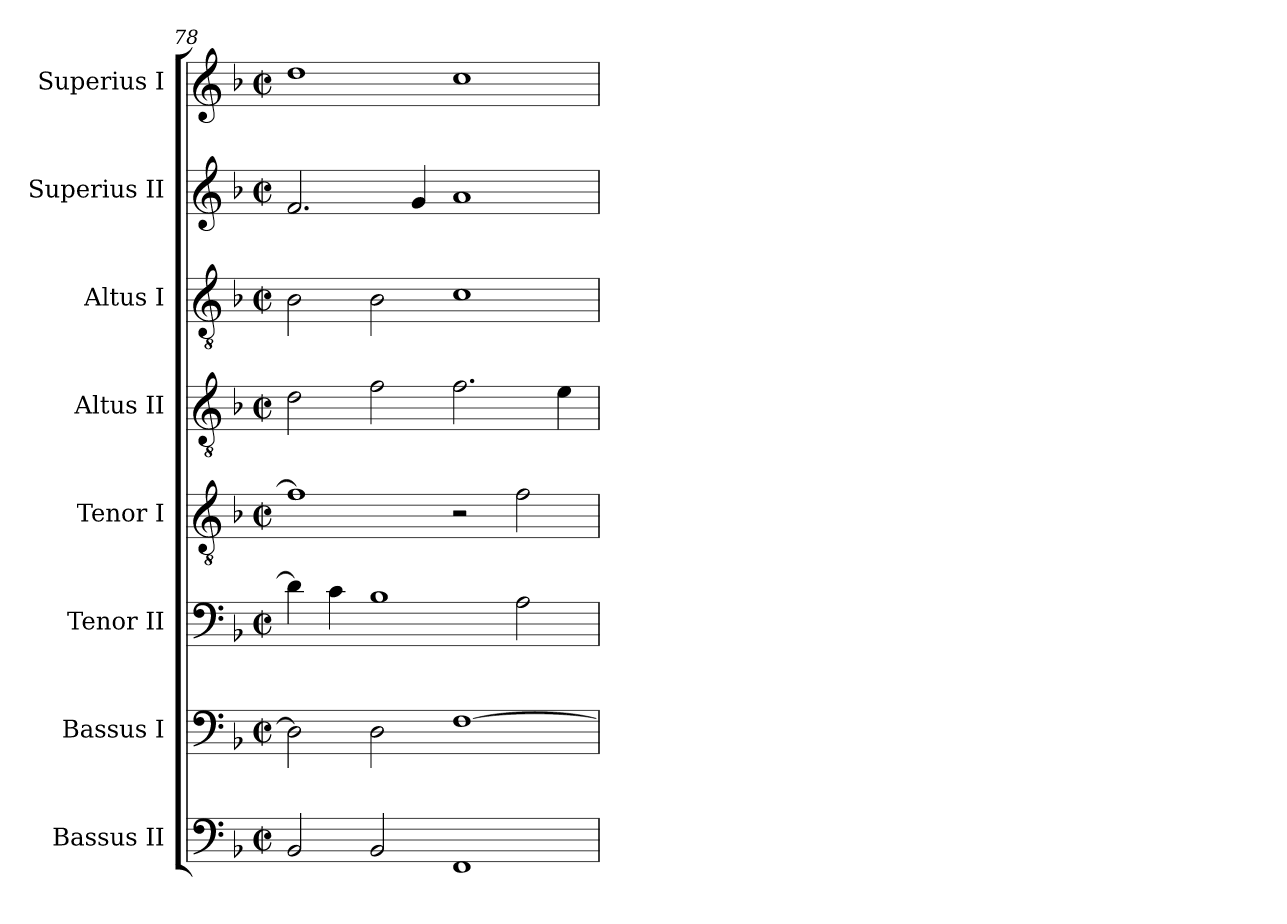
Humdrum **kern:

**kern	**kern	**kern	**kern	**kern	**kern	**kern	**kern
*part8	*part7	*part6	*part5	*part4	*part3	*part2	*part1
*staff8	*staff7	*staff6	*staff5	*staff4	*staff3	*staff2	*staff1
*I"Bassus II	*I"Bassus I	*I"Tenor II	*I"Tenor I	*I"Altus II	*I"Altus I	*I"Superius II	*I"Superius I
*I'B. II	*I'B. I	*I'T. II	*I'T. I	*I'A. II	*I'A. I	*I'S. II	*I'S. I
*clefF4	*clefF4	*clefF4	*clefGv2	*clefGv2	*clefGv2	*clefG2	*clefG2
*	*	*	*ITrd7c12	*ITrd7c12	*ITrd7c12	*	*
*k[b-]	*k[b-]	*k[b-]	*k[b-]	*k[b-]	*k[b-]	*k[b-]	*k[b-]
*F:	*F:	*F:	*F:	*F:	*F:	*F:	*F:
*M2/2	*M2/2	*M2/2	*M2/2	*M2/2	*M2/2	*M2/2	*M2/2
*met(c|)	*met(c|)	*met(c|)	*met(c|)	*met(c|)	*met(c|)	*met(c|)	*met(c|)
=78	=78	=78	=78	=78	=78	=78	=78
2BB-i/	2Di\]	4di\]	1Fi]	2Di\	2BB-i\	2.fi/	1ddi
.	.	4ci\	.	.	.	.	.
2BB-i/	2Di\	1B-i	.	2Fi\	2BB-i\	.	.
.	.	.	.	.	.	4gi/	.
1FFi	[>1Fi	.	2r	2.Fi\	1Ci	1ai	1cci
.	.	2Ai\	2Fi\	.	.	.	.
.	.	.	.	4Ei\	.	.	.
=	=	=	=	=	=	=	=
*-	*-	*-	*-	*-	*-	*-	*-
